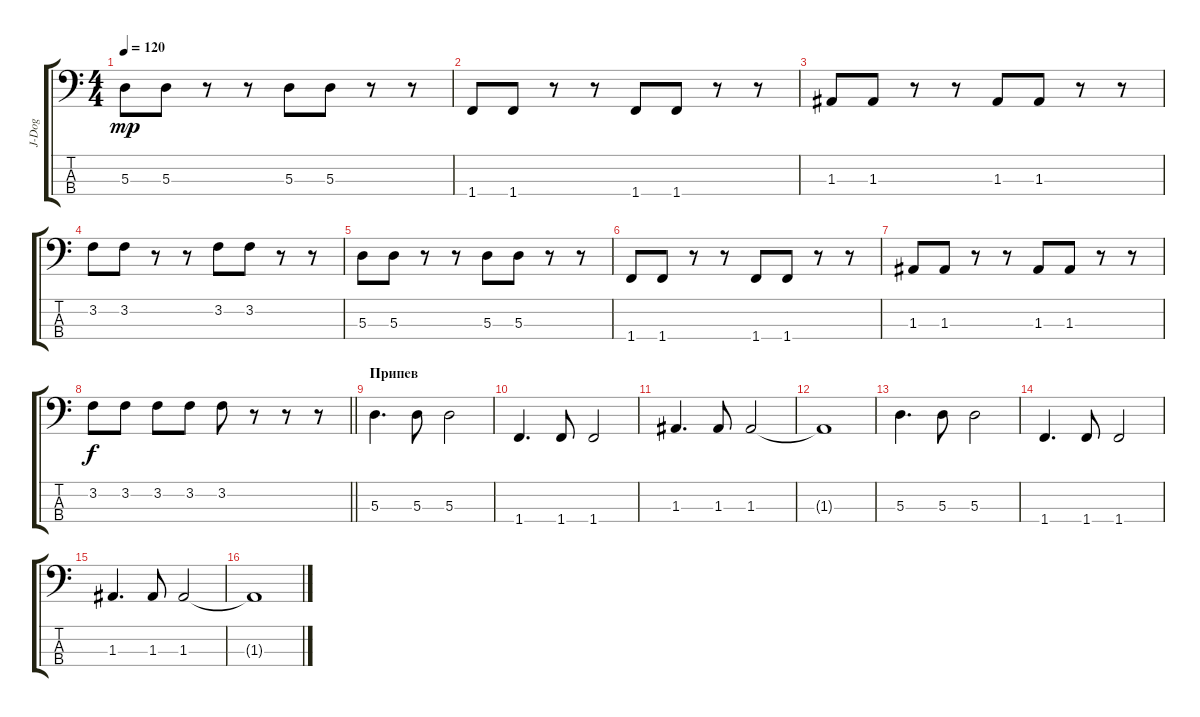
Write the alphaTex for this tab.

\track ("J-Dog " "J-Dog ") {instrument electricbassfinger}
\staff {score tabs}
\tuning (G2 D2 A1 E1) {hide}
\ts (4 4)
\tempo 120
\clef f4
\ks c
5.3.8{dy mp} 5.3.8 r.8 r.8 5.3.8 5.3.8 r.8 r.8 |
1.4.8 1.4.8 r.8 r.8 1.4.8 1.4.8 r.8 r.8 |
1.3.8 1.3.8 r.8 r.8 1.3.8 1.3.8 r.8 r.8 |
3.2.8 3.2.8 r.8 r.8 3.2.8 3.2.8 r.8 r.8 |
5.3.8 5.3.8 r.8 r.8 5.3.8 5.3.8 r.8 r.8 |
1.4.8 1.4.8 r.8 r.8 1.4.8 1.4.8 r.8 r.8 |
1.3.8 1.3.8 r.8 r.8 1.3.8 1.3.8 r.8 r.8 |
\barLineRight lightlight
3.2.8{dy f} 3.2.8 3.2.8 3.2.8 3.2.8 r.8 r.8 r.8 |
\section ("" "Припев")
5.3.4{d} 5.3.8 5.3.2 |
1.4.4{d} 1.4.8 1.4.2 |
1.3.4{d} 1.3.8 1.3.2 |
1.3{t}.1 |
5.3.4{d} 5.3.8 5.3.2 |
1.4.4{d} 1.4.8 1.4.2 |
1.3.4{d} 1.3.8 1.3.2 |
1.3{t}.1
